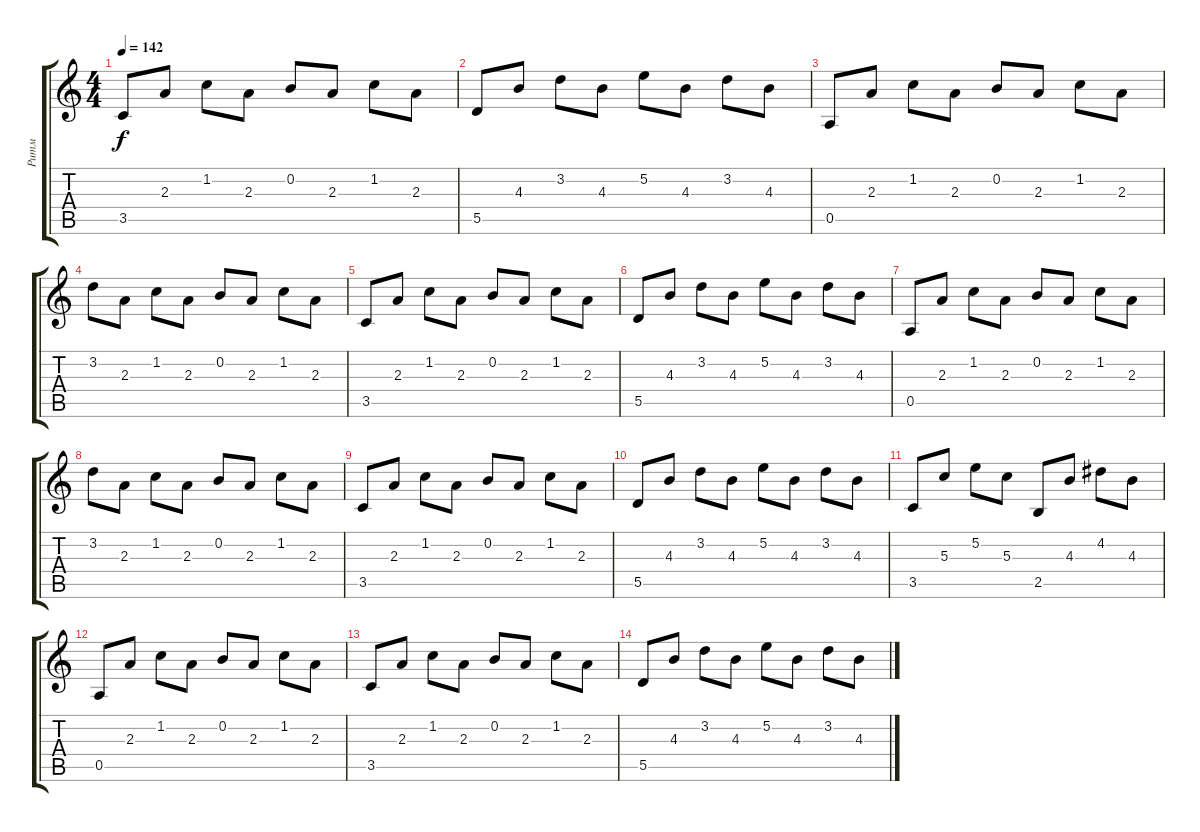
\track ("Ритм" "Ритм") {instrument acousticguitarsteel}
\staff {score tabs}
\tuning (E4 B3 G3 D3 A2 E2) {hide}
\ts (4 4)
\tempo 142
\clef g2
\ks c
3.5.8{dy f} 2.3.8 1.2.8 2.3.8 0.2.8 2.3.8 1.2.8 2.3.8 |
5.5.8 4.3.8 3.2.8 4.3.8 5.2.8 4.3.8 3.2.8 4.3.8 |
0.5.8 2.3.8 1.2.8 2.3.8 0.2.8 2.3.8 1.2.8 2.3.8 |
3.2.8 2.3.8 1.2.8 2.3.8 0.2.8 2.3.8 1.2.8 2.3.8 |
3.5.8 2.3.8 1.2.8 2.3.8 0.2.8 2.3.8 1.2.8 2.3.8 |
5.5.8 4.3.8 3.2.8 4.3.8 5.2.8 4.3.8 3.2.8 4.3.8 |
0.5.8 2.3.8 1.2.8 2.3.8 0.2.8 2.3.8 1.2.8 2.3.8 |
3.2.8 2.3.8 1.2.8 2.3.8 0.2.8 2.3.8 1.2.8 2.3.8 |
3.5.8 2.3.8 1.2.8 2.3.8 0.2.8 2.3.8 1.2.8 2.3.8 |
5.5.8 4.3.8 3.2.8 4.3.8 5.2.8 4.3.8 3.2.8 4.3.8 |
3.5.8 5.3.8 5.2.8 5.3.8 2.5.8 4.3.8 4.2.8 4.3.8 |
0.5.8 2.3.8 1.2.8 2.3.8 0.2.8 2.3.8 1.2.8 2.3.8 |
3.5.8 2.3.8 1.2.8 2.3.8 0.2.8 2.3.8 1.2.8 2.3.8 |
5.5.8 4.3.8 3.2.8 4.3.8 5.2.8 4.3.8 3.2.8 4.3.8
